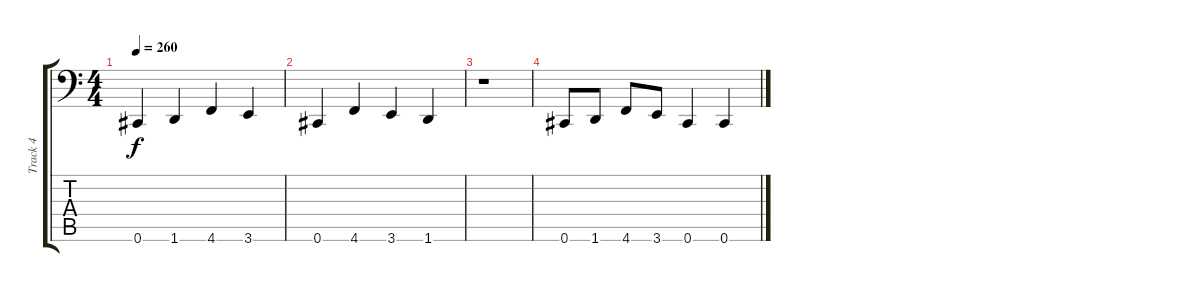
\track ("Track 4" "Track 4") {instrument fretlessbass}
\staff {score tabs}
\tuning (Db3 Ab2 E2 B1 Gb1 Db1) {hide}
\ts (4 4)
\tempo 260
\clef f4
\ks c
0.6.4{dy f} 1.6.4 4.6.4 3.6.4 |
0.6.4 4.6.4 3.6.4 1.6.4 |
r.1 |
0.6.8 1.6.8 4.6.8 3.6.8 0.6.4 0.6.4
